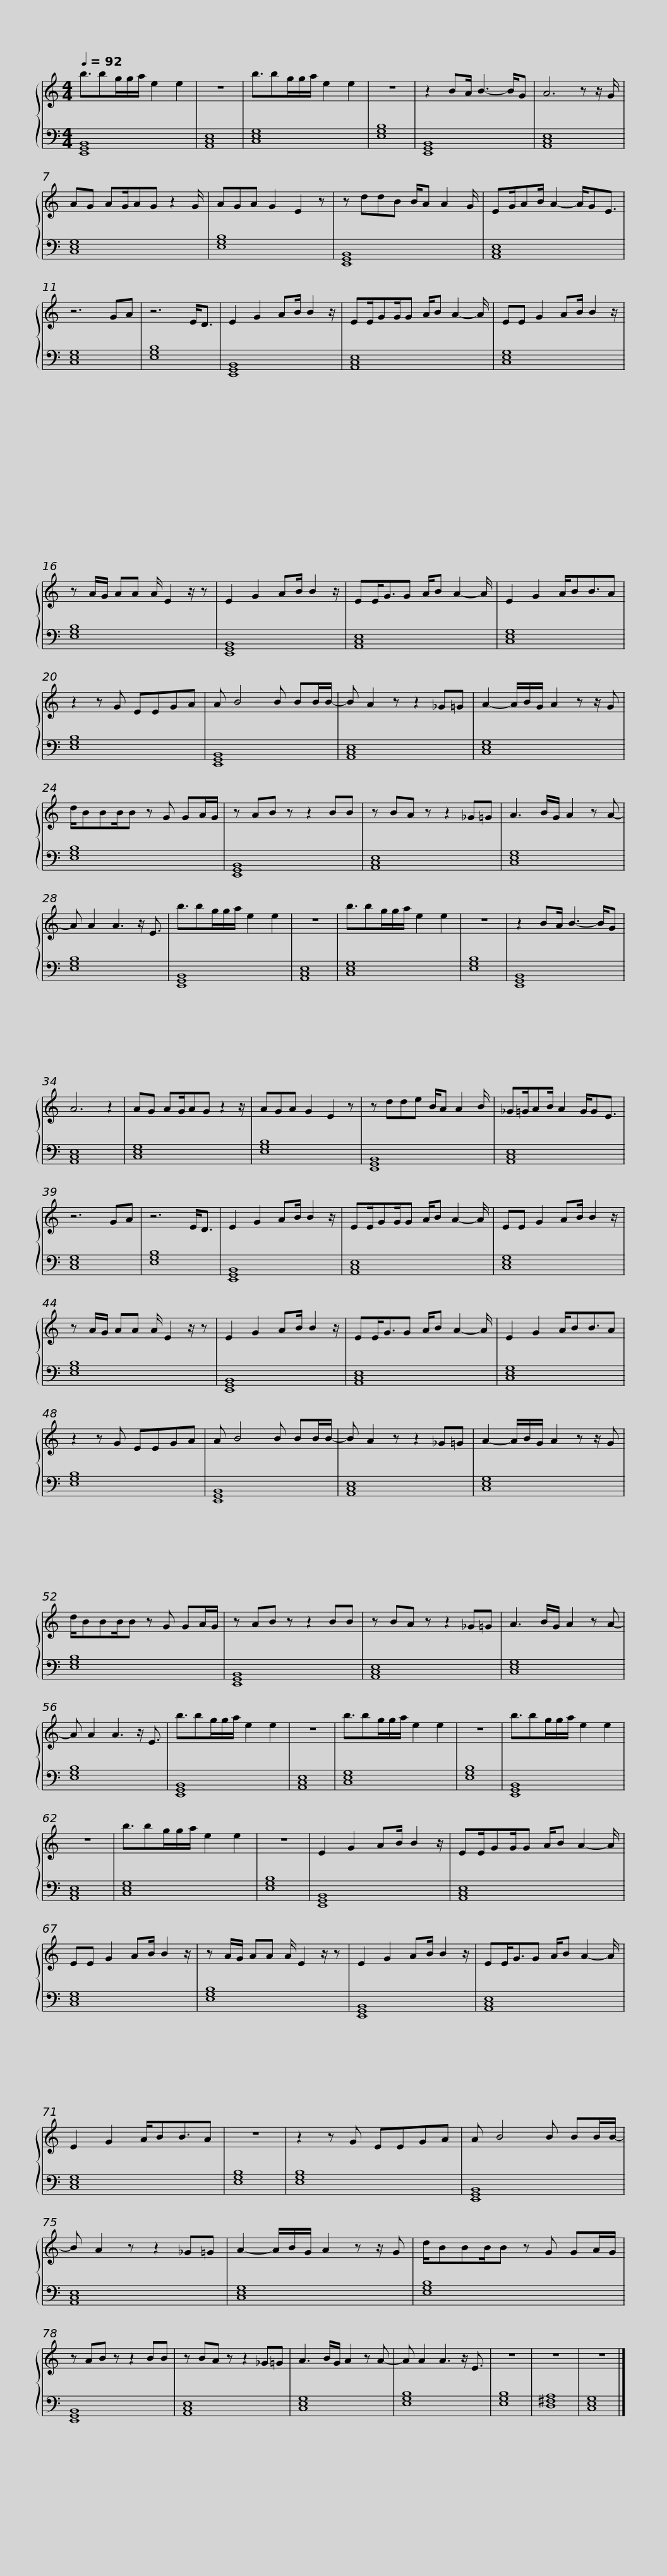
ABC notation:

X:1
%%score { 1 | 2 }
L:1/8
Q:1/4=92
M:4/4
I:linebreak $
K:C
V:1 treble
V:2 bass
V:1
 b3/2bg/g/a/ e2 e2 | z8 | b3/2bg/g/a/ e2 e2 | z8 | z2 BA/ B3- B/G | %5
 A6 z z/ G/ | AG AG/AG z2 G/ |$ AGA G2 E2 z | z ddB B/A A2 G/ | EG/AB/ A2- A/GE3/2 | %10
 z6 GA | z6 E<D | E2 G2 AB/ B2 z/ |$ EE/GG/G A/B A2- A/ | EE G2 AB/ B2 z/ | %15
 z A/G/ AA A/ E2 z/ z | E2 G2 AB/ B2 z/ | EE<GG A/B A2- A/ |$ E2 G2 A/BB3/2A | z2 z G EEGA | %20
 A B4 B BB/B/- | B A2 z z2 _G=G | A2- A/B/G/ A2 z z/ G |$ d/BBB/B z G GA/G/ | z AB z z2 BB | %25
 z BA z z2 _G=G | A3 B/G/ A2 z A- | A A2 A3 z/ E3/2 |$ b3/2bg/g/a/ e2 e2 | z8 | %30
 b3/2bg/g/a/ e2 e2 | z8 | z2 BA/ B3- B/G | A6 z2 | AG AG/AG z2 z/ |$ %35
 AGA G2 E2 z | z dde B/A A2 B/ | _G=G/AB/ A2 G/GE3/2 | z6 GA | z6 E<D | %40
 E2 G2 AB/ B2 z/ |$ EE/GG/G A/B A2- A/ | EE G2 AB/ B2 z/ | z A/G/ AA A/ E2 z/ z | E2 G2 AB/ B2 z/ | %45
 EE<GG A/B A2- A/ |$ E2 G2 A/BB3/2A | z2 z G EEGA | A B4 B BB/B/- | B A2 z z2 _G=G | %50
 A2- A/B/G/ A2 z z/ G |$ d/BBB/B z G GA/G/ | z AB z z2 BB | z BA z z2 _G=G | A3 B/G/ A2 z A- | %55
 A A2 A3 z/ E3/2 |$ b3/2bg/g/a/ e2 e2 | z8 | b3/2bg/g/a/ e2 e2 | z8 | %60
 b3/2bg/g/a/ e2 e2 | z8 | b3/2bg/g/a/ e2 e2 | z8 |$ E2 G2 AB/ B2 z/ | %65
 EE/GG/G A/B A2- A/ | EE G2 AB/ B2 z/ | z A/G/ AA A/ E2 z/ z | E2 G2 AB/ B2 z/ |$ EE<GG A/B A2- A/ | %70
 E2 G2 A/BB3/2A | z8 | z2 z G EEGA | A B4 B BB/B/- | B A2 z z2 _G=G |$ %75
 A2- A/B/G/ A2 z z/ G | d/BBB/B z G GA/G/ | z AB z z2 BB | z BA z z2 _G=G | A3 B/G/ A2 z A- |$ %80
 A A2 A3 z/ E3/2 | z8 | z8 | z8 |] %84
V:2
 [E,,G,,B,,]8 | [A,,C,E,]8 | [C,E,G,]8 | [E,G,B,]8 | [E,,G,,B,,]8 | %5
 [A,,C,E,]8 | [C,E,G,]8 |$ [E,G,B,]8 | [E,,G,,B,,]8 | [A,,C,E,]8 | %10
 [C,E,G,]8 | [E,G,B,]8 | [E,,G,,B,,]8 |$ [A,,C,E,]8 | [C,E,G,]8 | %15
 [E,G,B,]8 | [E,,G,,B,,]8 | [A,,C,E,]8 |$ [C,E,G,]8 | [E,G,B,]8 | %20
 [E,,G,,B,,]8 | [A,,C,E,]8 | [C,E,G,]8 |$ [E,G,B,]8 | [E,,G,,B,,]8 | %25
 [A,,C,E,]8 | [C,E,G,]8 | [E,G,B,]8 |$ [E,,G,,B,,]8 | [A,,C,E,]8 | %30
 [C,E,G,]8 | [E,G,B,]8 | [E,,G,,B,,]8 | [A,,C,E,]8 | [C,E,G,]8 |$ %35
 [E,G,B,]8 | [E,,G,,B,,]8 | [A,,C,E,]8 | [C,E,G,]8 | [E,G,B,]8 | %40
 [E,,G,,B,,]8 |$ [A,,C,E,]8 | [C,E,G,]8 | [E,G,B,]8 | [E,,G,,B,,]8 | %45
 [A,,C,E,]8 |$ [C,E,G,]8 | [E,G,B,]8 | [E,,G,,B,,]8 | [A,,C,E,]8 | %50
 [C,E,G,]8 |$ [E,G,B,]8 | [E,,G,,B,,]8 | [A,,C,E,]8 | [C,E,G,]8 | %55
 [E,G,B,]8 |$ [E,,G,,B,,]8 | [A,,C,E,]8 | [C,E,G,]8 | [E,G,B,]8 | %60
 [E,,G,,B,,]8 | [A,,C,E,]8 | [C,E,G,]8 | [E,G,B,]8 |$ [E,,G,,B,,]8 | %65
 [A,,C,E,]8 | [C,E,G,]8 | [E,G,B,]8 | [E,,G,,B,,]8 |$ [A,,C,E,]8 | %70
 [C,E,G,]8 | [E,G,B,]8 | [E,G,B,]8 | [E,,G,,B,,]8 | [A,,C,E,]8 |$ %75
 [C,E,G,]8 | [E,G,B,]8 | [E,,G,,B,,]8 | [A,,C,E,]8 | [C,E,G,]8 |$ %80
 [E,G,B,]8 | [E,G,B,]8 | [D,^F,A,]8 | [C,E,G,]8 |] %84
